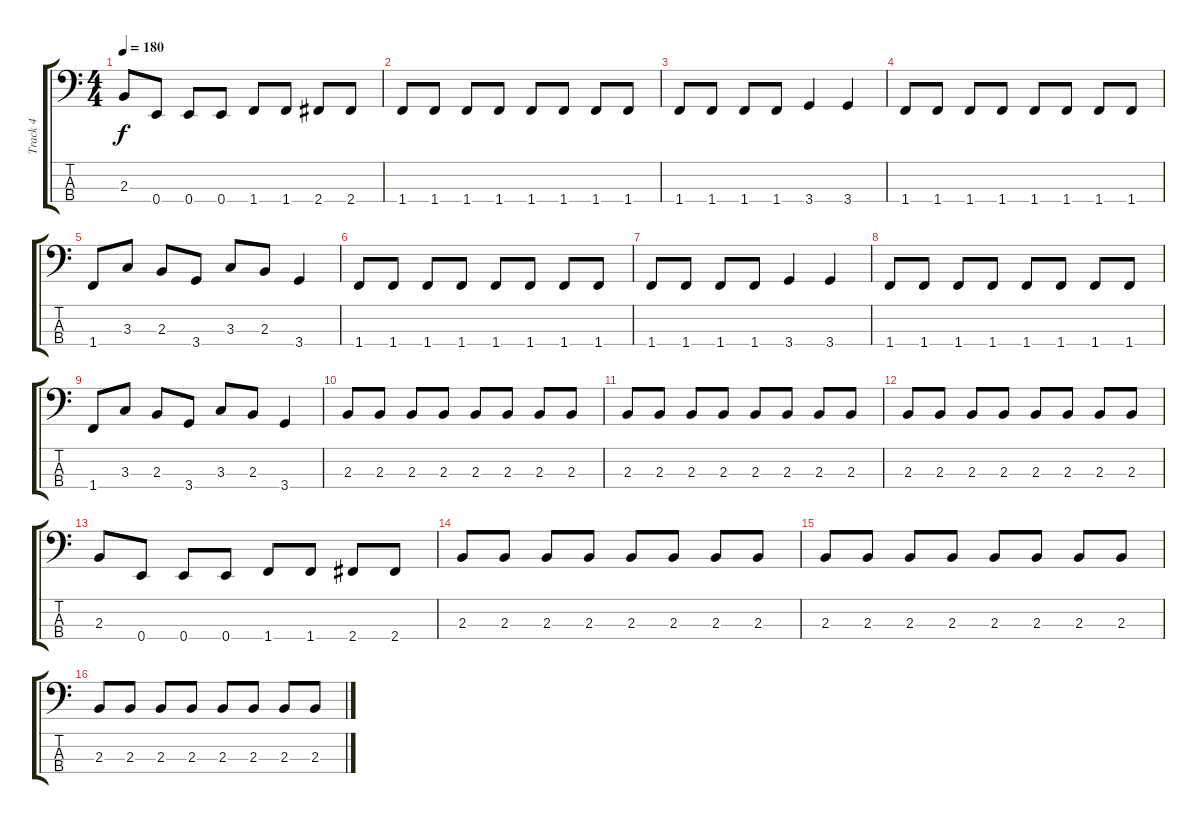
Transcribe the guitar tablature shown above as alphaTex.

\track ("Track 4" "Track 4") {instrument electricbassfinger}
\staff {score tabs}
\tuning (G2 D2 A1 E1) {hide}
\ts (4 4)
\tempo 180
\clef f4
\ks c
2.3.8{dy f} 0.4.8 0.4.8 0.4.8 1.4.8 1.4.8 2.4.8 2.4.8 |
1.4.8 1.4.8 1.4.8 1.4.8 1.4.8 1.4.8 1.4.8 1.4.8 |
1.4.8 1.4.8 1.4.8 1.4.8 3.4.4 3.4.4 |
1.4.8 1.4.8 1.4.8 1.4.8 1.4.8 1.4.8 1.4.8 1.4.8 |
1.4.8 3.3.8 2.3.8 3.4.8 3.3.8 2.3.8 3.4.4 |
1.4.8 1.4.8 1.4.8 1.4.8 1.4.8 1.4.8 1.4.8 1.4.8 |
1.4.8 1.4.8 1.4.8 1.4.8 3.4.4 3.4.4 |
1.4.8 1.4.8 1.4.8 1.4.8 1.4.8 1.4.8 1.4.8 1.4.8 |
1.4.8 3.3.8 2.3.8 3.4.8 3.3.8 2.3.8 3.4.4 |
2.3.8 2.3.8 2.3.8 2.3.8 2.3.8 2.3.8 2.3.8 2.3.8 |
2.3.8 2.3.8 2.3.8 2.3.8 2.3.8 2.3.8 2.3.8 2.3.8 |
2.3.8 2.3.8 2.3.8 2.3.8 2.3.8 2.3.8 2.3.8 2.3.8 |
2.3.8 0.4.8 0.4.8 0.4.8 1.4.8 1.4.8 2.4.8 2.4.8 |
2.3.8 2.3.8 2.3.8 2.3.8 2.3.8 2.3.8 2.3.8 2.3.8 |
2.3.8 2.3.8 2.3.8 2.3.8 2.3.8 2.3.8 2.3.8 2.3.8 |
2.3.8 2.3.8 2.3.8 2.3.8 2.3.8 2.3.8 2.3.8 2.3.8
